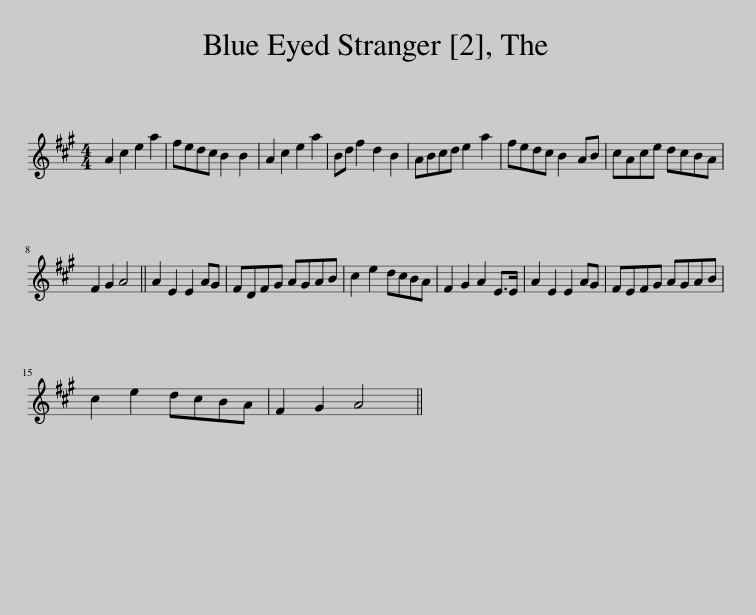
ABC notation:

X:1
L:1/8
M:4/4
I:linebreak $
K:A
V:1 treble
V:1
 A2 c2 e2 a2 | fedc B2 B2 | A2 c2 e2 a2 | Bd f2 d2 B2 | ABcd e2 a2 | %5
 fedc B2 AB | cAce dcBA |$ F2 G2 A4 || A2 E2 E2 AG | FDFG AGAB | %10
 c2 e2 dcBA | F2 G2 A2 E>E | A2 E2 E2 AG | FEFG AGAB |$ c2 e2 dcBA | %15
 F2 G2 A4 || %16
